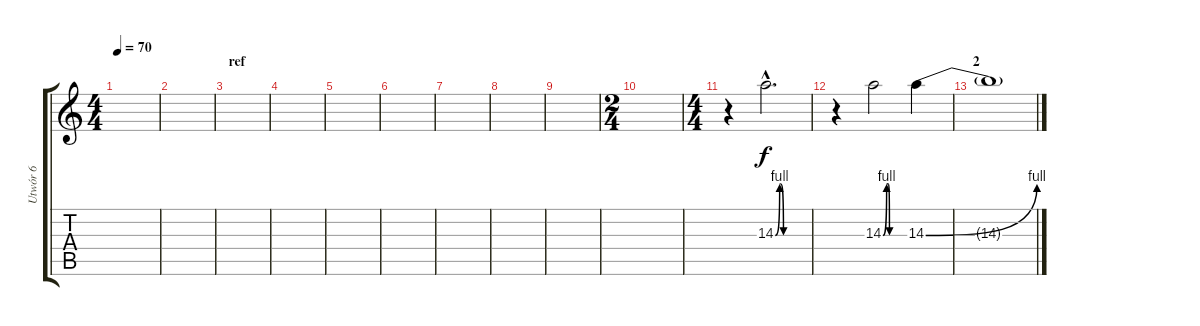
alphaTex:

\track ("Utwór 6" "Utwór 6") {instrument overdrivenguitar}
\staff {score tabs}
\tuning (E4 B3 G3 D3 A2 E2) {hide}
\ts (4 4)
\tempo 70
\clef g2
\ks c
|
|
\section ("" "ref")
|
|
|
|
|
|
|
\ts (2 4)
|
\ts (4 4)
r.4 14.3{be (custom 0 0 8 4 10 4 15 0 24 0 30 0 45 0 60 0) hac}.2{d} |
r.4 14.3{be (custom 0 0 10 4 15 4 18 0 20 0 45 0 60 0)}.2 14.3{be (bend 0 0 60 4)}.4 |
\section ("" "2")
14.3{t}.1
